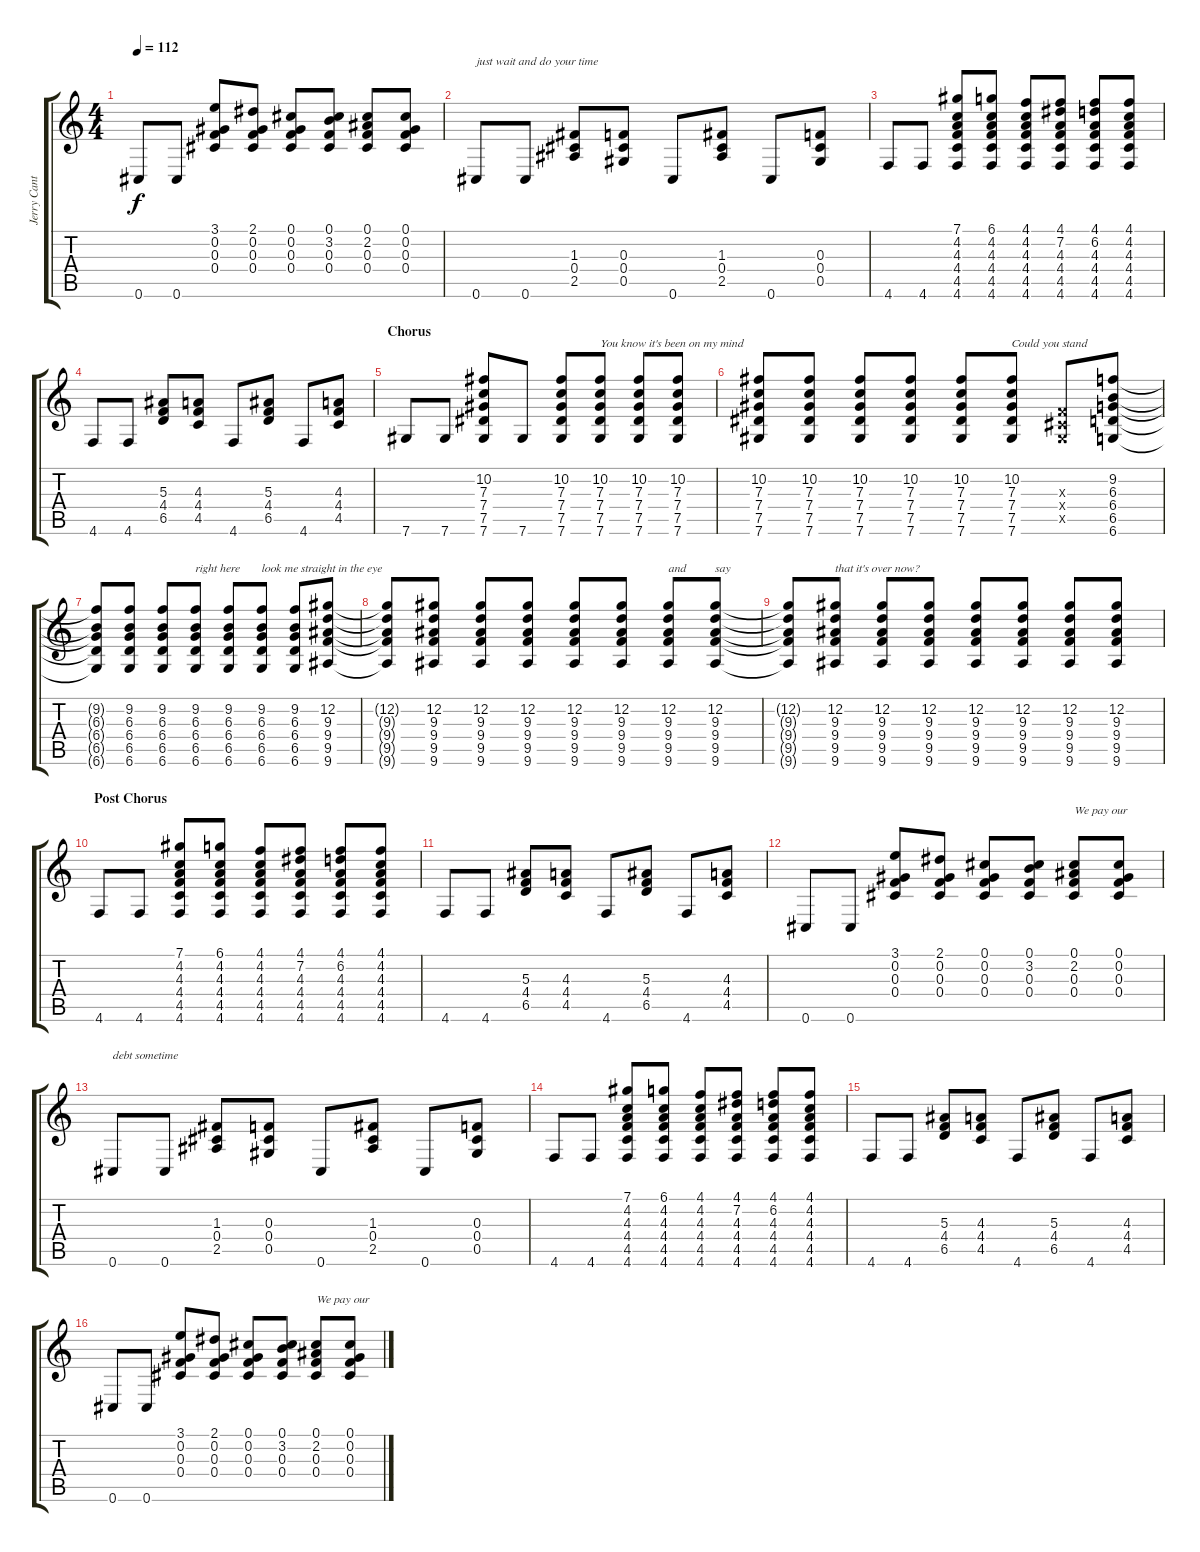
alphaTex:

\track ("Jerry Cantrell" "Jerry Cant") {instrument acousticguitarsteel}
\staff {score tabs}
\tuning (Db4 Ab3 F3 Db3 Ab2 Db2) {hide}
\ts (4 4)
\tempo 112
\clef g2
\ks c
0.6.8{dy f} 0.6.8 (3.1 0.2 0.3 0.4).8 (2.1 0.2 0.3 0.4).8 (0.1 0.2 0.3 0.4).8 (0.1 3.2 0.3 0.4).8 (0.1 2.2 0.3 0.4).8 (0.1 0.2 0.3 0.4).8 |
0.6.8{txt "just wait and do your time"} 0.6.8 (1.3 0.4 2.5).8 (0.3 0.4 0.5).8 0.6.8 (1.3 0.4 2.5).8 0.6.8 (0.3 0.4 0.5).8 |
4.6.8 4.6.8 (7.1 4.2 4.3 4.4 4.5 4.6).8 (6.1 4.2 4.3 4.4 4.5 4.6).8 (4.1 4.2 4.3 4.4 4.5 4.6).8 (4.1 7.2 4.3 4.4 4.5 4.6).8 (4.1 6.2 4.3 4.4 4.5 4.6).8 (4.1 4.2 4.3 4.4 4.5 4.6).8 |
4.6.8 4.6.8 (5.3 4.4 6.5).8 (4.3 4.4 4.5).8 4.6.8 (5.3 4.4 6.5).8 4.6.8 (4.3 4.4 4.5).8 |
\section ("" "Chorus")
7.6.8 7.6.8 (10.2 7.3 7.4 7.5 7.6).8 7.6.8 (10.2 7.3 7.4 7.5 7.6).8 (10.2 7.3 7.4 7.5 7.6).8{txt "You know it's been on my mind"} (10.2 7.3 7.4 7.5 7.6).8 (10.2 7.3 7.4 7.5 7.6).8 |
(10.2 7.3 7.4 7.5 7.6).8 (10.2 7.3 7.4 7.5 7.6).8 (10.2 7.3 7.4 7.5 7.6).8 (10.2 7.3 7.4 7.5 7.6).8 (10.2 7.3 7.4 7.5 7.6).8 (10.2 7.3 7.4 7.5 7.6).8{txt "Could you stand"} (0.3{x} 0.4{x} 0.5{x}).8 (9.2 6.3 6.4 6.5 6.6).8 |
(9.2{t} 6.3{t} 6.4{t} 6.5{t} 6.6{t}).8 (9.2 6.3 6.4 6.5 6.6).8 (9.2 6.3 6.4 6.5 6.6).8 (9.2 6.3 6.4 6.5 6.6).8{txt "right here"} (9.2 6.3 6.4 6.5 6.6).8 (9.2 6.3 6.4 6.5 6.6).8{txt "look me straight in the eye"} (9.2 6.3 6.4 6.5 6.6).8 (12.2 9.3 9.4 9.5 9.6).8 |
(12.2{t} 9.3{t} 9.4{t} 9.5{t} 9.6{t}).8 (12.2 9.3 9.4 9.5 9.6).8 (12.2 9.3 9.4 9.5 9.6).8 (12.2 9.3 9.4 9.5 9.6).8 (12.2 9.3 9.4 9.5 9.6).8 (12.2 9.3 9.4 9.5 9.6).8 (12.2 9.3 9.4 9.5 9.6).8{txt "and"} (12.2 9.3 9.4 9.5 9.6).8{txt "say"} |
(12.2{t} 9.3{t} 9.4{t} 9.5{t} 9.6{t}).8 (12.2 9.3 9.4 9.5 9.6).8{txt "that it's over now?"} (12.2 9.3 9.4 9.5 9.6).8 (12.2 9.3 9.4 9.5 9.6).8 (12.2 9.3 9.4 9.5 9.6).8 (12.2 9.3 9.4 9.5 9.6).8 (12.2 9.3 9.4 9.5 9.6).8 (12.2 9.3 9.4 9.5 9.6).8 |
\section ("" "Post Chorus")
4.6.8 4.6.8 (7.1 4.2 4.3 4.4 4.5 4.6).8 (6.1 4.2 4.3 4.4 4.5 4.6).8 (4.1 4.2 4.3 4.4 4.5 4.6).8 (4.1 7.2 4.3 4.4 4.5 4.6).8 (4.1 6.2 4.3 4.4 4.5 4.6).8 (4.1 4.2 4.3 4.4 4.5 4.6).8 |
4.6.8 4.6.8 (5.3 4.4 6.5).8 (4.3 4.4 4.5).8 4.6.8 (5.3 4.4 6.5).8 4.6.8 (4.3 4.4 4.5).8 |
0.6.8 0.6.8 (3.1 0.2 0.3 0.4).8 (2.1 0.2 0.3 0.4).8 (0.1 0.2 0.3 0.4).8 (0.1 3.2 0.3 0.4).8 (0.1 2.2 0.3 0.4).8{txt "We pay our"} (0.1 0.2 0.3 0.4).8 |
0.6.8{txt "debt sometime"} 0.6.8 (1.3 0.4 2.5).8 (0.3 0.4 0.5).8 0.6.8 (1.3 0.4 2.5).8 0.6.8 (0.3 0.4 0.5).8 |
4.6.8 4.6.8 (7.1 4.2 4.3 4.4 4.5 4.6).8 (6.1 4.2 4.3 4.4 4.5 4.6).8 (4.1 4.2 4.3 4.4 4.5 4.6).8 (4.1 7.2 4.3 4.4 4.5 4.6).8 (4.1 6.2 4.3 4.4 4.5 4.6).8 (4.1 4.2 4.3 4.4 4.5 4.6).8 |
4.6.8 4.6.8 (5.3 4.4 6.5).8 (4.3 4.4 4.5).8 4.6.8 (5.3 4.4 6.5).8 4.6.8 (4.3 4.4 4.5).8 |
0.6.8 0.6.8 (3.1 0.2 0.3 0.4).8 (2.1 0.2 0.3 0.4).8 (0.1 0.2 0.3 0.4).8 (0.1 3.2 0.3 0.4).8 (0.1 2.2 0.3 0.4).8{txt "We pay our"} (0.1 0.2 0.3 0.4).8
